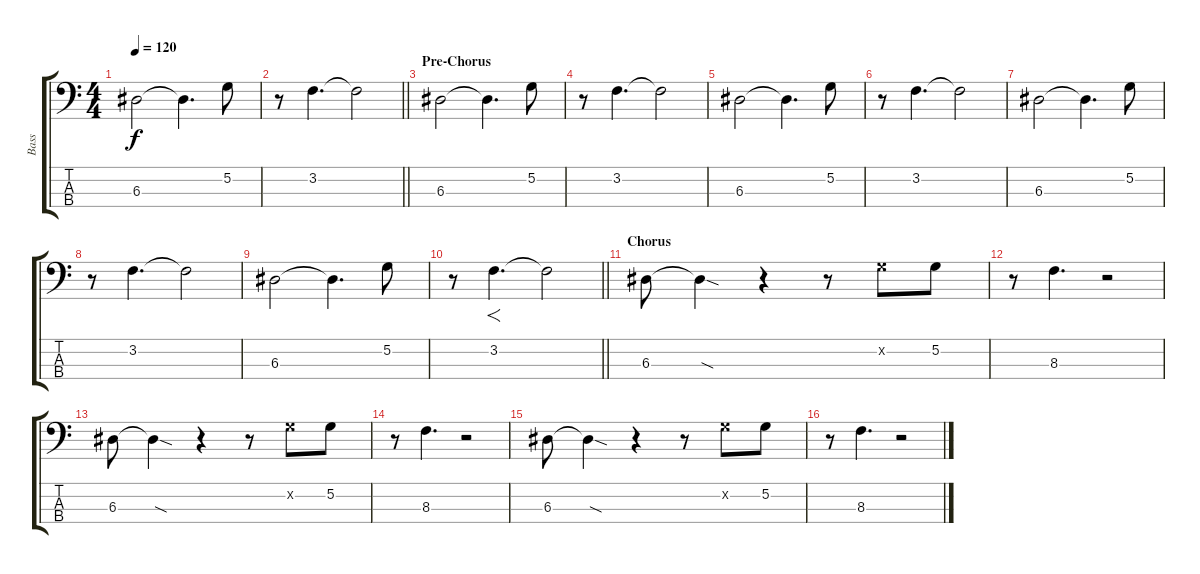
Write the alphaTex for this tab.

\track ("Bass" "Bass") {instrument fretlessbass}
\staff {score tabs}
\tuning (G2 D2 A1 E1) {hide}
\ts (4 4)
\tempo 120
\clef f4
\ks c
6.3.2{dy f} 6.3{t}.4{d} 5.2.8 |
\barLineRight lightlight
r.8 3.2.4{d} 3.2{t}.2 |
\section ("" "Pre-Chorus")
6.3.2 6.3{t}.4{d} 5.2.8 |
r.8 3.2.4{d} 3.2{t}.2 |
6.3.2 6.3{t}.4{d} 5.2.8 |
r.8 3.2.4{d} 3.2{t}.2 |
6.3.2 6.3{t}.4{d} 5.2.8 |
r.8 3.2.4{d} 3.2{t}.2 |
6.3.2 6.3{t}.4{d} 5.2.8 |
\barLineRight lightlight
r.8 3.2.4{f d} 3.2{t}.2 |
\section ("" "Chorus")
6.3.8{volume 11 balance 8 instrument electricbasspick} 6.3{sod t}.4 r.4 r.8 5.2{x}.8 5.2.8 |
r.8 8.3.4{d} r.2 |
6.3.8 6.3{sod t}.4 r.4 r.8 5.2{x}.8 5.2.8 |
r.8 8.3.4{d} r.2 |
6.3.8 6.3{sod t}.4 r.4 r.8 5.2{x}.8 5.2.8 |
r.8 8.3.4{d} r.2
